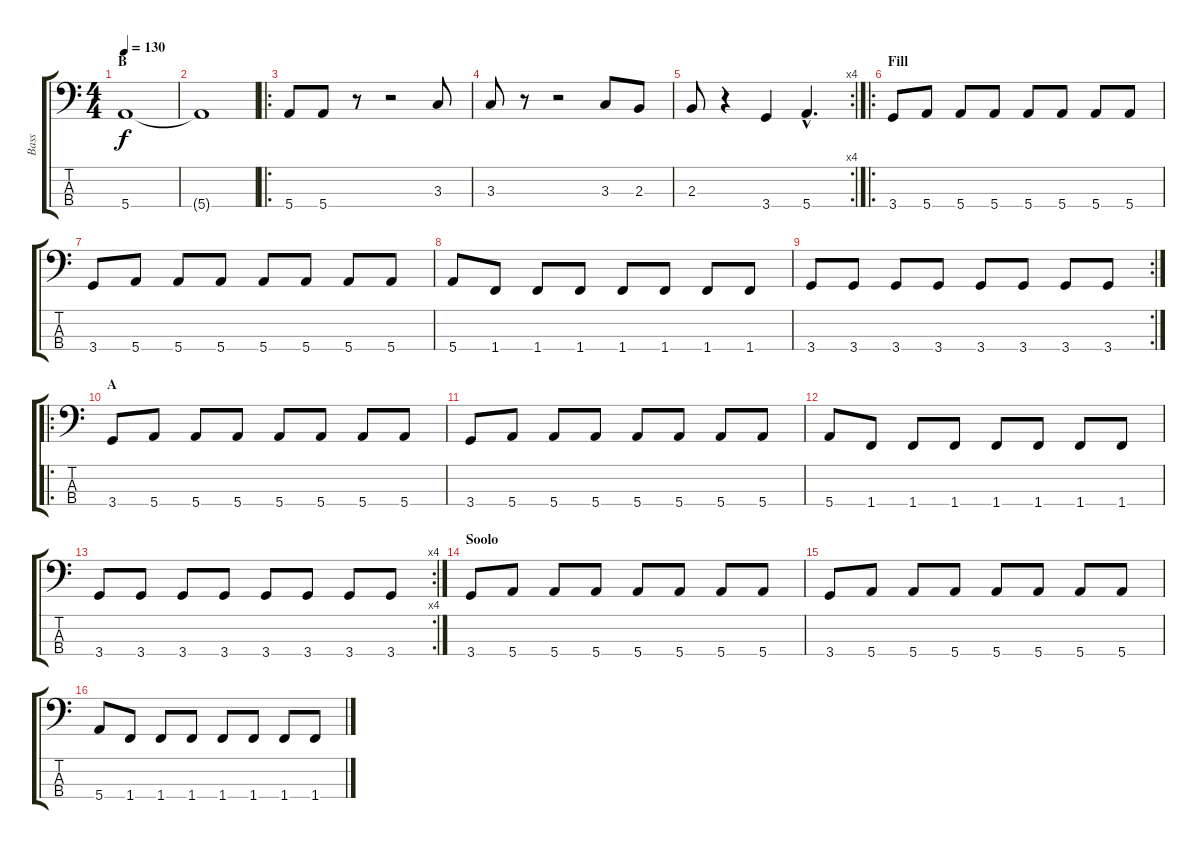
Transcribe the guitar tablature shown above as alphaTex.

\track ("Bass" "Bass") {instrument electricbasspick}
\staff {score tabs}
\tuning (G2 D2 A1 E1) {hide}
\ts (4 4)
\section ("" "B")
\tempo 130
\clef f4
\ks c
5.4.1{dy f} |
5.4{t}.1 |
\ro
5.4.8 5.4.8 r.8 r.2 3.3.8 |
3.3.8 r.8 r.2 3.3.8 2.3.8 |
\rc 4
2.3.8 r.4 3.4.4 5.4{hac}.4{d} |
\ro
\section ("" "Fill")
3.4.8 5.4.8 5.4.8 5.4.8 5.4.8 5.4.8 5.4.8 5.4.8 |
3.4.8 5.4.8 5.4.8 5.4.8 5.4.8 5.4.8 5.4.8 5.4.8 |
5.4.8 1.4.8 1.4.8 1.4.8 1.4.8 1.4.8 1.4.8 1.4.8 |
\rc 2
3.4.8 3.4.8 3.4.8 3.4.8 3.4.8 3.4.8 3.4.8 3.4.8 |
\ro
\section ("" "A")
3.4.8 5.4.8 5.4.8 5.4.8 5.4.8 5.4.8 5.4.8 5.4.8 |
3.4.8 5.4.8 5.4.8 5.4.8 5.4.8 5.4.8 5.4.8 5.4.8 |
5.4.8 1.4.8 1.4.8 1.4.8 1.4.8 1.4.8 1.4.8 1.4.8 |
\rc 4
3.4.8 3.4.8 3.4.8 3.4.8 3.4.8 3.4.8 3.4.8 3.4.8 |
\section ("" "Soolo")
3.4.8 5.4.8 5.4.8 5.4.8 5.4.8 5.4.8 5.4.8 5.4.8 |
3.4.8 5.4.8 5.4.8 5.4.8 5.4.8 5.4.8 5.4.8 5.4.8 |
5.4.8 1.4.8 1.4.8 1.4.8 1.4.8 1.4.8 1.4.8 1.4.8
